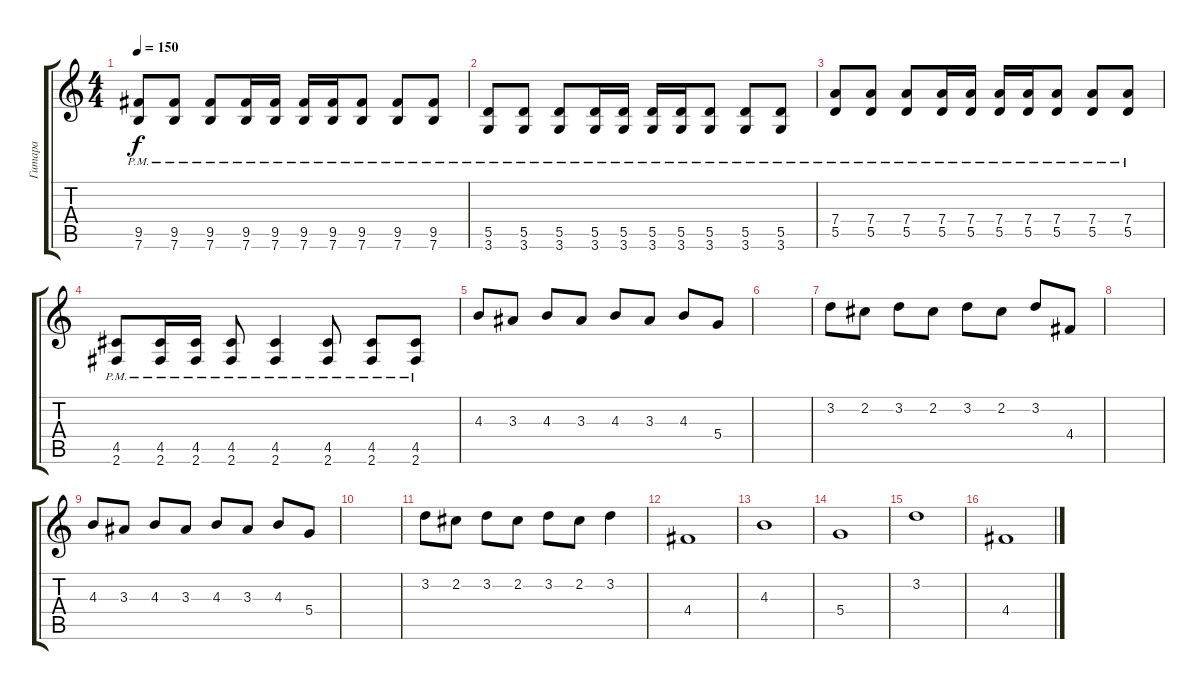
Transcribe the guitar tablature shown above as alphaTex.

\track ("Гитара" "Гитара") {instrument distortionguitar}
\staff {score tabs}
\tuning (E4 B3 G3 D3 A2 E2) {hide}
\ts (4 4)
\tempo 150
\clef g2
\ks c
(9.5{pm} 7.6{pm}).8{dy f} (9.5{pm} 7.6{pm}).8 (9.5{pm} 7.6{pm}).8 (9.5{pm} 7.6{pm}).16 (9.5{pm} 7.6{pm}).16 (9.5{pm} 7.6{pm}).16 (9.5{pm} 7.6{pm}).16 (9.5{pm} 7.6{pm}).8 (9.5{pm} 7.6{pm}).8 (9.5{pm} 7.6{pm}).8 |
(5.5{pm} 3.6{pm}).8 (5.5{pm} 3.6{pm}).8 (5.5{pm} 3.6{pm}).8 (5.5{pm} 3.6{pm}).16 (5.5{pm} 3.6{pm}).16 (5.5{pm} 3.6{pm}).16 (5.5{pm} 3.6{pm}).16 (5.5{pm} 3.6{pm}).8 (5.5{pm} 3.6{pm}).8 (5.5{pm} 3.6{pm}).8 |
(7.4{pm} 5.5{pm}).8 (7.4{pm} 5.5{pm}).8 (7.4{pm} 5.5{pm}).8 (7.4{pm} 5.5{pm}).16 (7.4{pm} 5.5{pm}).16 (7.4{pm} 5.5{pm}).16 (7.4{pm} 5.5{pm}).16 (7.4{pm} 5.5{pm}).8 (7.4{pm} 5.5{pm}).8 (7.4{pm} 5.5{pm}).8 |
(4.5{pm} 2.6{pm}).8 (4.5{pm} 2.6{pm}).16 (4.5{pm} 2.6{pm}).16 (4.5{pm} 2.6{pm}).8 (4.5{pm} 2.6{pm}).4 (4.5{pm} 2.6{pm}).8 (4.5{pm} 2.6{pm}).8 (4.5{pm} 2.6{pm}).8 |
4.3.8 3.3.8 4.3.8 3.3.8 4.3.8 3.3.8 4.3.8 5.4.8 |
|
3.2.8 2.2.8 3.2.8 2.2.8 3.2.8 2.2.8 3.2.8 4.4.8 |
|
4.3.8 3.3.8 4.3.8 3.3.8 4.3.8 3.3.8 4.3.8 5.4.8 |
|
3.2.8 2.2.8 3.2.8 2.2.8 3.2.8 2.2.8 3.2.4 |
4.4.1 |
4.3.1 |
5.4.1 |
3.2.1 |
4.4.1
